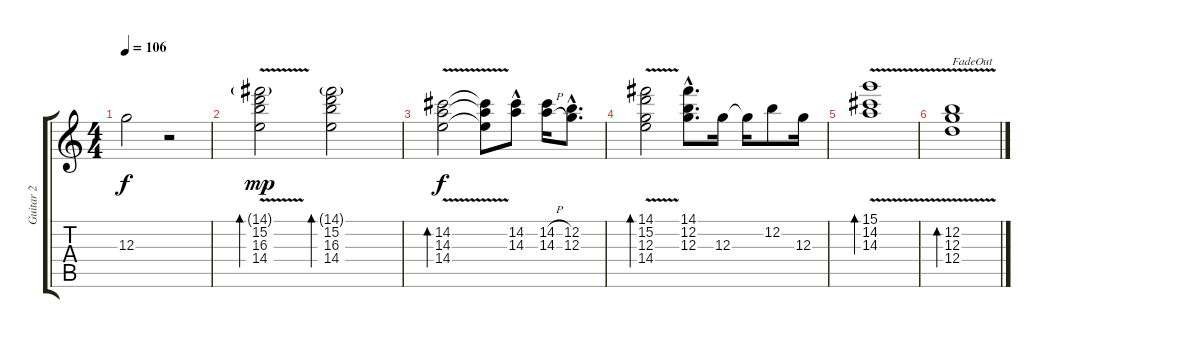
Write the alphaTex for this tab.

\track ("Guitar 2" "Guitar 2") {instrument electricguitarclean}
\staff {score tabs}
\tuning (E4 B3 G3 D3 A2 E2) {hide}
\ts (4 4)
\tempo 106
\clef g2
\ks c
12.3{t}.2{dy f} r.2 |
(14.1{v g} 15.2{v} 16.3{v} 14.4{v}).2{bd 120 dy mp} (14.1{g} 15.2 16.3 14.4).2{bd 120} |
(14.2{v} 14.3{v} 14.4{v}).2{bd 120 dy f} (14.2{t} 14.3{t} 14.4{t}).8 (14.2{hac} 14.3{hac}).8 (14.2{h} 14.3{h}).16 (12.2{hac} 12.3{hac}).8{d} |
(14.1{v} 15.2{v} 12.3{v} 14.4{v}).2{bd 120} (14.1{hac} 12.2{hac} 12.3{hac}).8{d} 12.3.16 12.3{t}.16 12.2.8 12.3.16 |
(15.1{v} 14.2{v} 14.3{v}).1{bd 120} |
(12.2{v} 12.3{v} 12.4{v}).1{bd 120 txt "FadeOut"}
